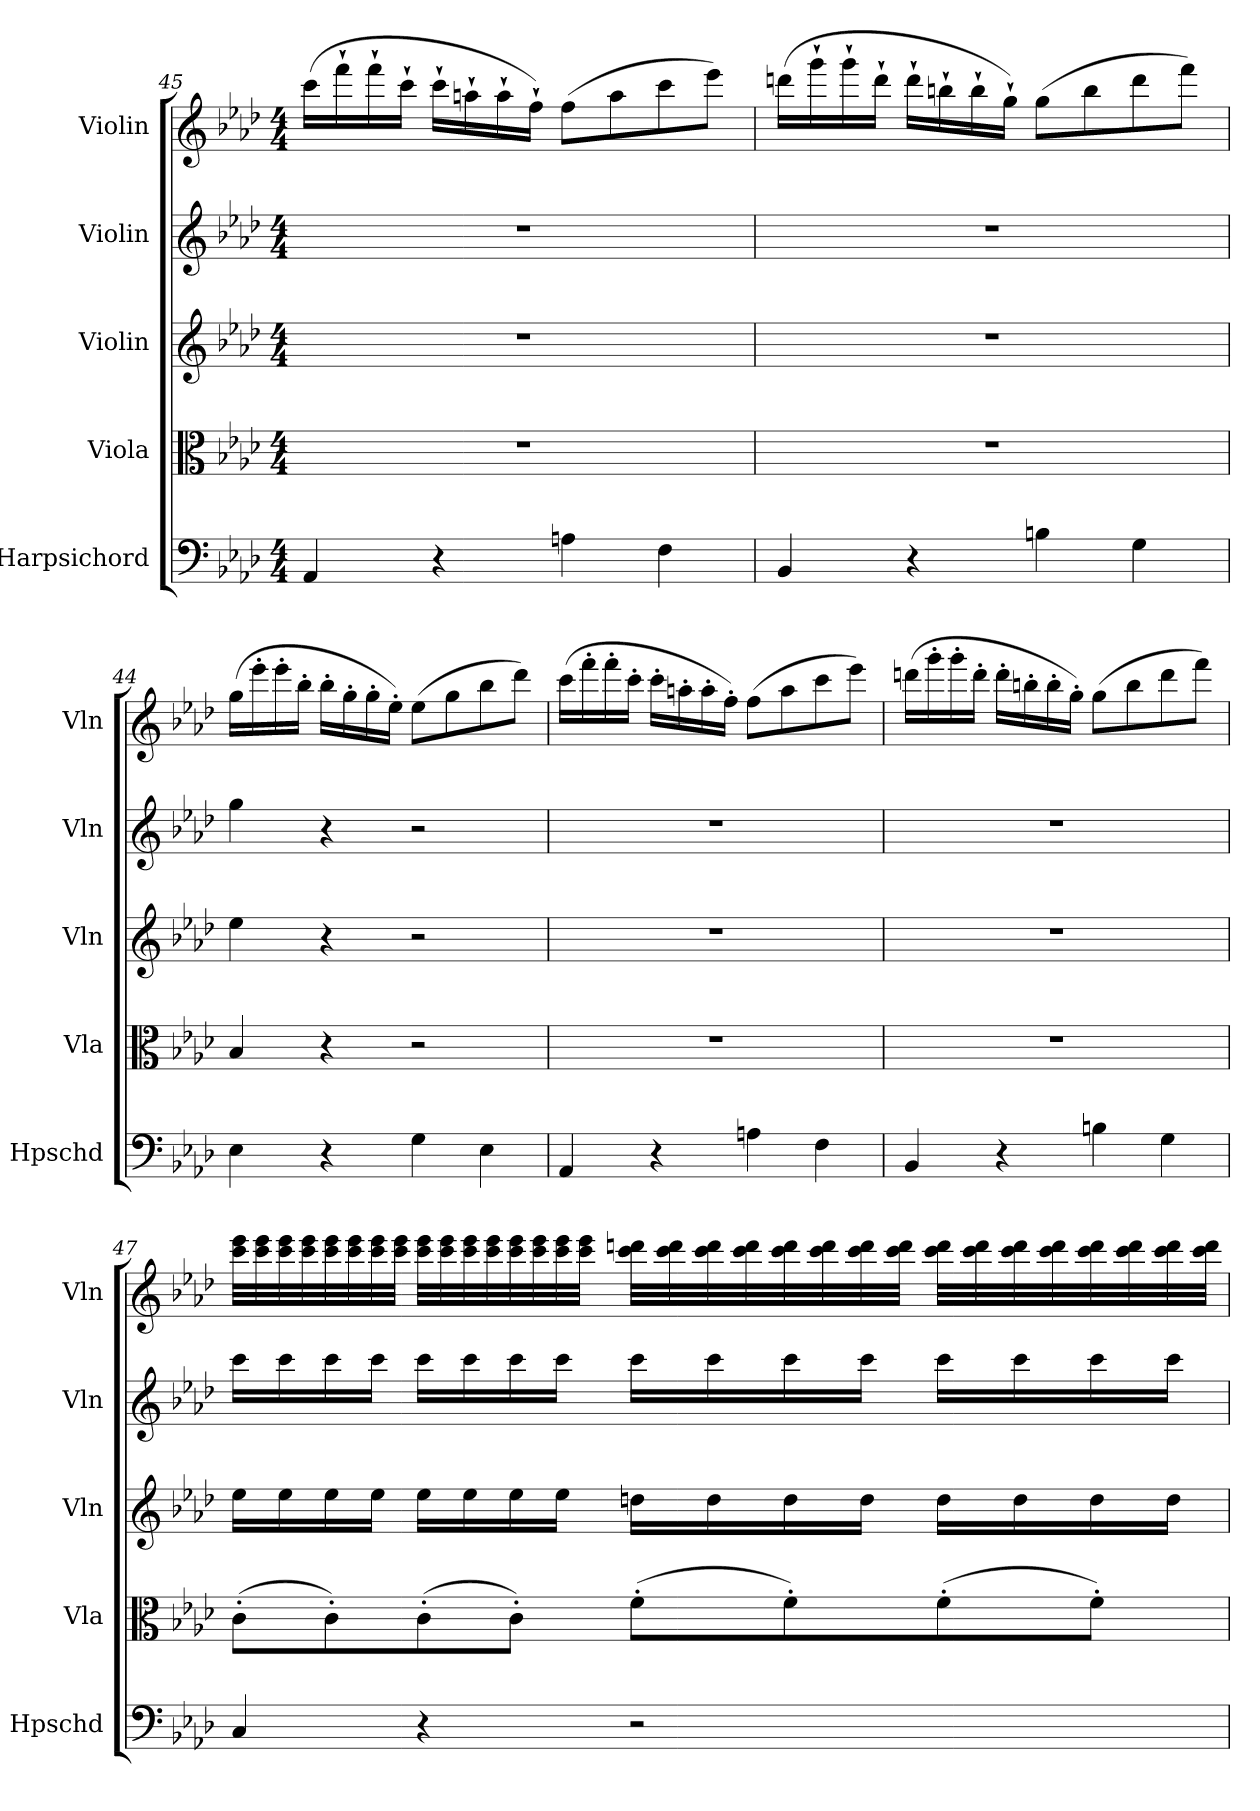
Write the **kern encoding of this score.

**kern	**kern	**kern	**kern	**kern
*part5	*part4	*part3	*part2	*part1
*staff5	*staff4	*staff3	*staff2	*staff1
*I"Harpsichord	*I"Viola	*I"Violin	*I"Violin	*I"Violin
*I'Hpschd	*I'Vla	*I'Vln	*I'Vln	*I'Vln
*clefF4	*clefC3	*clefG2	*clefG2	*clefG2
*k[b-e-a-d-]	*k[b-e-a-d-]	*k[b-e-a-d-]	*k[b-e-a-d-]	*k[b-e-a-d-]
*f:	*f:	*f:	*f:	*f:
*M4/4	*M4/4	*M4/4	*M4/4	*M4/4
=45	=45	=45	=45	=45
4AA-/	1r	1r	1r	(16ccc\LL
.	.	.	.	16fff`\
.	.	.	.	16fff`\
.	.	.	.	16ccc`\JJ
4r	.	.	.	16ccc`\LL
.	.	.	.	16aan`\
.	.	.	.	16aa`\
.	.	.	.	16ff`\JJ)
4An\	.	.	.	(8ff\L
.	.	.	.	8aa\
4F\	.	.	.	8ccc\
.	.	.	.	8eee-\J)
=46	=46	=46	=46	=46
4BB-/	1r	1r	1r	(16dddn\LL
.	.	.	.	16ggg`\
.	.	.	.	16ggg`\
.	.	.	.	16ddd`\JJ
4r	.	.	.	16ddd`\LL
.	.	.	.	16bbn`\
.	.	.	.	16bb`\
.	.	.	.	16gg`\JJ)
4Bn\	.	.	.	(8gg\L
.	.	.	.	8bb\
4G\	.	.	.	8ddd\
.	.	.	.	8fff\J)
=44	=44	=44	=44	=44
4E-\	4B-/	4ee-\	4gg\	(16gg\LL
.	.	.	.	16eee-'\
.	.	.	.	16eee-'\
.	.	.	.	16bb-'\JJ
4r	4r	4r	4r	16bb-'\LL
.	.	.	.	16gg'\
.	.	.	.	16gg'\
.	.	.	.	16ee-'\JJ)
4G\	2r	2r	2r	(8ee-\L
.	.	.	.	8gg\
4E-\	.	.	.	8bb-\
.	.	.	.	8ddd-\J)
=45	=45	=45	=45	=45
4AA-/	1r	1r	1r	(16ccc\LL
.	.	.	.	16fff'\
.	.	.	.	16fff'\
.	.	.	.	16ccc'\JJ
4r	.	.	.	16ccc'\LL
.	.	.	.	16aan'\
.	.	.	.	16aa'\
.	.	.	.	16ff'\JJ)
4An\	.	.	.	(8ff\L
.	.	.	.	8aa\
4F\	.	.	.	8ccc\
.	.	.	.	8eee-\J)
=46	=46	=46	=46	=46
4BB-/	1r	1r	1r	(16dddn\LL
.	.	.	.	16ggg'\
.	.	.	.	16ggg'\
.	.	.	.	16ddd'\JJ
4r	.	.	.	16ddd'\LL
.	.	.	.	16bbn'\
.	.	.	.	16bb'\
.	.	.	.	16gg'\JJ)
4Bn\	.	.	.	(8gg\L
.	.	.	.	8bb\
4G\	.	.	.	8ddd\
.	.	.	.	8fff\J)
=47	=47	=47	=47	=47
4C/	(8c'\L	16ee-\LL	16ccc\LL	32ccc\ 32eee-\LLL
.	.	.	.	32ccc\ 32eee-\
.	.	16ee-\	16ccc\	32ccc\ 32eee-\
.	.	.	.	32ccc\ 32eee-\
.	8c'\)	16ee-\	16ccc\	32ccc\ 32eee-\
.	.	.	.	32ccc\ 32eee-\
.	.	16ee-\JJ	16ccc\JJ	32ccc\ 32eee-\
.	.	.	.	32ccc\ 32eee-\JJJ
4r	(8c'\	16ee-\LL	16ccc\LL	32ccc\ 32eee-\LLL
.	.	.	.	32ccc\ 32eee-\
.	.	16ee-\	16ccc\	32ccc\ 32eee-\
.	.	.	.	32ccc\ 32eee-\
.	8c'\J)	16ee-\	16ccc\	32ccc\ 32eee-\
.	.	.	.	32ccc\ 32eee-\
.	.	16ee-\JJ	16ccc\JJ	32ccc\ 32eee-\
.	.	.	.	32ccc\ 32eee-\JJJ
2r	(8f'\L	16ddn\LL	16ccc\LL	32ccc\ 32dddn\LLL
.	.	.	.	32ccc\ 32ddd\
.	.	16dd\	16ccc\	32ccc\ 32ddd\
.	.	.	.	32ccc\ 32ddd\
.	8f'\)	16dd\	16ccc\	32ccc\ 32ddd\
.	.	.	.	32ccc\ 32ddd\
.	.	16dd\JJ	16ccc\JJ	32ccc\ 32ddd\
.	.	.	.	32ccc\ 32ddd\JJJ
.	(8f'\	16dd\LL	16ccc\LL	32ccc\ 32ddd\LLL
.	.	.	.	32ccc\ 32ddd\
.	.	16dd\	16ccc\	32ccc\ 32ddd\
.	.	.	.	32ccc\ 32ddd\
.	8f'\J)	16dd\	16ccc\	32ccc\ 32ddd\
.	.	.	.	32ccc\ 32ddd\
.	.	16dd\JJ	16ccc\JJ	32ccc\ 32ddd\
.	.	.	.	32ccc\ 32ddd\JJJ
=	=	=	=	=
*-	*-	*-	*-	*-
